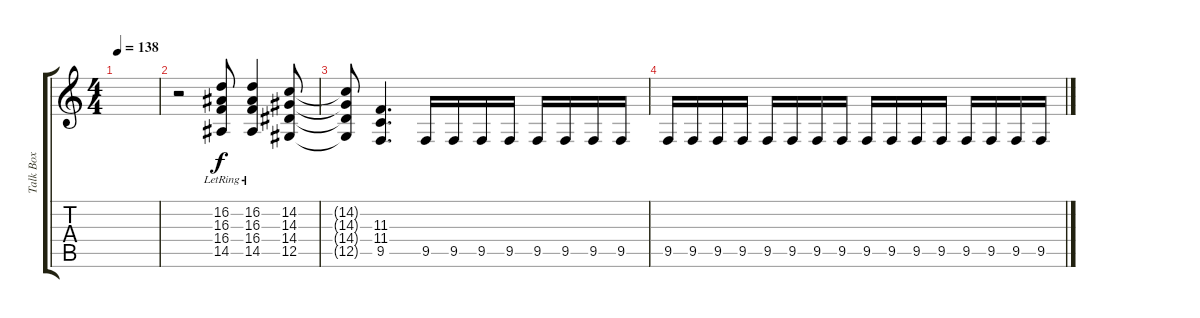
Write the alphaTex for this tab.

\track ("Talk Box" "Talk Box") {instrument fx7echoes}
\staff {score tabs}
\tuning (Eb4 Bb3 Gb3 Db3 Ab2 Eb2) {hide}
\ts (4 4)
\tempo 138
\clef g2
\ks c
|
r.2 (16.2{lr} 16.3{lr} 16.4{lr} 14.5{lr}).8 (16.2{lr} 16.3{lr} 16.4{lr} 14.5{lr}).4 (14.2 14.3 14.4 12.5).8 |
(14.2{t} 14.3{t} 14.4{t} 12.5{t}).8 (11.3 11.4 9.5).4{d} 9.5.16 9.5.16 9.5.16 9.5.16 9.5.16 9.5.16 9.5.16 9.5.16 |
9.5.16 9.5.16 9.5.16 9.5.16 9.5.16 9.5.16 9.5.16 9.5.16 9.5.16 9.5.16 9.5.16 9.5.16 9.5.16 9.5.16 9.5.16 9.5.16
